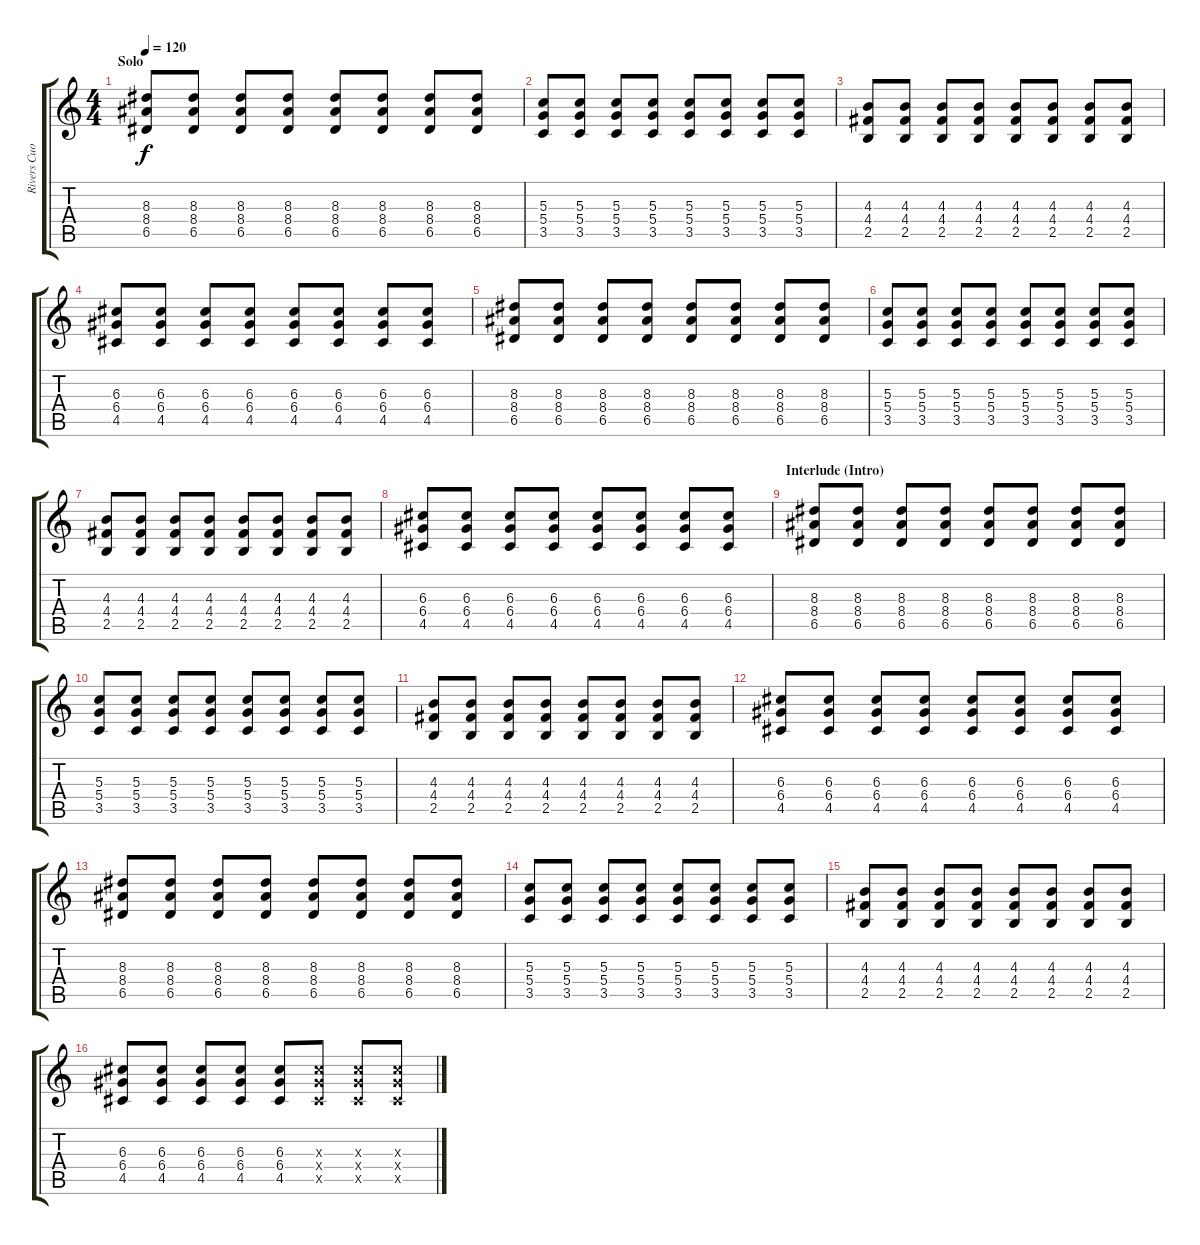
\track ("Rivers Cuomo" "Rivers Cuo") {instrument distortionguitar}
\staff {score tabs}
\tuning (E4 B3 G3 D3 A2 E2) {hide}
\ts (4 4)
\section ("" "Solo")
\tempo 120
\clef g2
\ks c
(8.3 8.4 6.5).8{dy f} (8.3 8.4 6.5).8 (8.3 8.4 6.5).8 (8.3 8.4 6.5).8 (8.3 8.4 6.5).8 (8.3 8.4 6.5).8 (8.3 8.4 6.5).8 (8.3 8.4 6.5).8 |
(5.3 5.4 3.5).8 (5.3 5.4 3.5).8 (5.3 5.4 3.5).8 (5.3 5.4 3.5).8 (5.3 5.4 3.5).8 (5.3 5.4 3.5).8 (5.3 5.4 3.5).8 (5.3 5.4 3.5).8 |
(4.3 4.4 2.5).8 (4.3 4.4 2.5).8 (4.3 4.4 2.5).8 (4.3 4.4 2.5).8 (4.3 4.4 2.5).8 (4.3 4.4 2.5).8 (4.3 4.4 2.5).8 (4.3 4.4 2.5).8 |
(6.3 6.4 4.5).8 (6.3 6.4 4.5).8 (6.3 6.4 4.5).8 (6.3 6.4 4.5).8 (6.3 6.4 4.5).8 (6.3 6.4 4.5).8 (6.3 6.4 4.5).8 (6.3 6.4 4.5).8 |
(8.3 8.4 6.5).8 (8.3 8.4 6.5).8 (8.3 8.4 6.5).8 (8.3 8.4 6.5).8 (8.3 8.4 6.5).8 (8.3 8.4 6.5).8 (8.3 8.4 6.5).8 (8.3 8.4 6.5).8 |
(5.3 5.4 3.5).8 (5.3 5.4 3.5).8 (5.3 5.4 3.5).8 (5.3 5.4 3.5).8 (5.3 5.4 3.5).8 (5.3 5.4 3.5).8 (5.3 5.4 3.5).8 (5.3 5.4 3.5).8 |
(4.3 4.4 2.5).8 (4.3 4.4 2.5).8 (4.3 4.4 2.5).8 (4.3 4.4 2.5).8 (4.3 4.4 2.5).8 (4.3 4.4 2.5).8 (4.3 4.4 2.5).8 (4.3 4.4 2.5).8 |
(6.3 6.4 4.5).8 (6.3 6.4 4.5).8 (6.3 6.4 4.5).8 (6.3 6.4 4.5).8 (6.3 6.4 4.5).8 (6.3 6.4 4.5).8 (6.3 6.4 4.5).8 (6.3 6.4 4.5).8 |
\section ("" "Interlude (Intro) ")
(8.3 8.4 6.5).8 (8.3 8.4 6.5).8 (8.3 8.4 6.5).8 (8.3 8.4 6.5).8 (8.3 8.4 6.5).8 (8.3 8.4 6.5).8 (8.3 8.4 6.5).8 (8.3 8.4 6.5).8 |
(5.3 5.4 3.5).8 (5.3 5.4 3.5).8 (5.3 5.4 3.5).8 (5.3 5.4 3.5).8 (5.3 5.4 3.5).8 (5.3 5.4 3.5).8 (5.3 5.4 3.5).8 (5.3 5.4 3.5).8 |
(4.3 4.4 2.5).8 (4.3 4.4 2.5).8 (4.3 4.4 2.5).8 (4.3 4.4 2.5).8 (4.3 4.4 2.5).8 (4.3 4.4 2.5).8 (4.3 4.4 2.5).8 (4.3 4.4 2.5).8 |
(6.3 6.4 4.5).8 (6.3 6.4 4.5).8 (6.3 6.4 4.5).8 (6.3 6.4 4.5).8 (6.3 6.4 4.5).8 (6.3 6.4 4.5).8 (6.3 6.4 4.5).8 (6.3 6.4 4.5).8 |
(8.3 8.4 6.5).8 (8.3 8.4 6.5).8 (8.3 8.4 6.5).8 (8.3 8.4 6.5).8 (8.3 8.4 6.5).8 (8.3 8.4 6.5).8 (8.3 8.4 6.5).8 (8.3 8.4 6.5).8 |
(5.3 5.4 3.5).8 (5.3 5.4 3.5).8 (5.3 5.4 3.5).8 (5.3 5.4 3.5).8 (5.3 5.4 3.5).8 (5.3 5.4 3.5).8 (5.3 5.4 3.5).8 (5.3 5.4 3.5).8 |
(4.3 4.4 2.5).8 (4.3 4.4 2.5).8 (4.3 4.4 2.5).8 (4.3 4.4 2.5).8 (4.3 4.4 2.5).8 (4.3 4.4 2.5).8 (4.3 4.4 2.5).8 (4.3 4.4 2.5).8 |
(6.3 6.4 4.5).8 (6.3 6.4 4.5).8 (6.3 6.4 4.5).8 (6.3 6.4 4.5).8 (6.3 6.4 4.5).8 (6.3{x} 6.4{x} 4.5{x}).8 (6.3{x} 6.4{x} 4.5{x}).8 (6.3{x} 6.4{x} 4.5{x}).8
